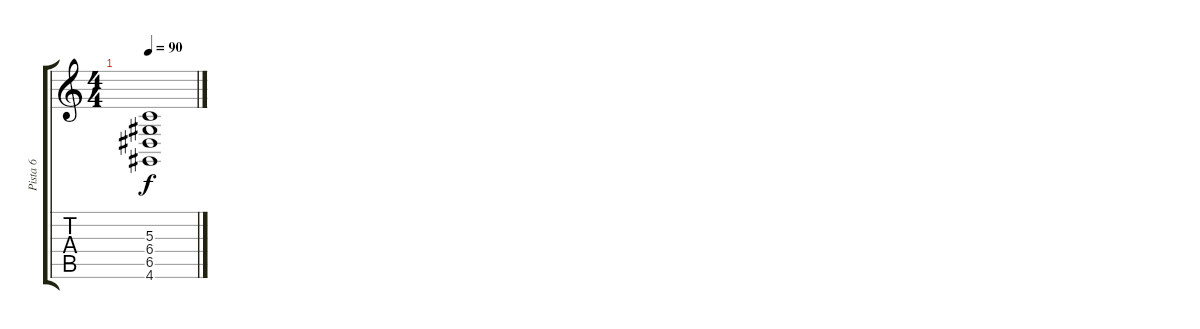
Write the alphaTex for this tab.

\track ("Pista 6" "Pista 6") {instrument stringensemble1}
\staff {score tabs}
\tuning (E4 B3 G3 D3 A2 E2) {hide}
\ts (4 4)
\tempo 90
\clef g2
\ks c
(5.3{t} 6.4{t} 6.5{t} 4.6{t}).1{dy f}
